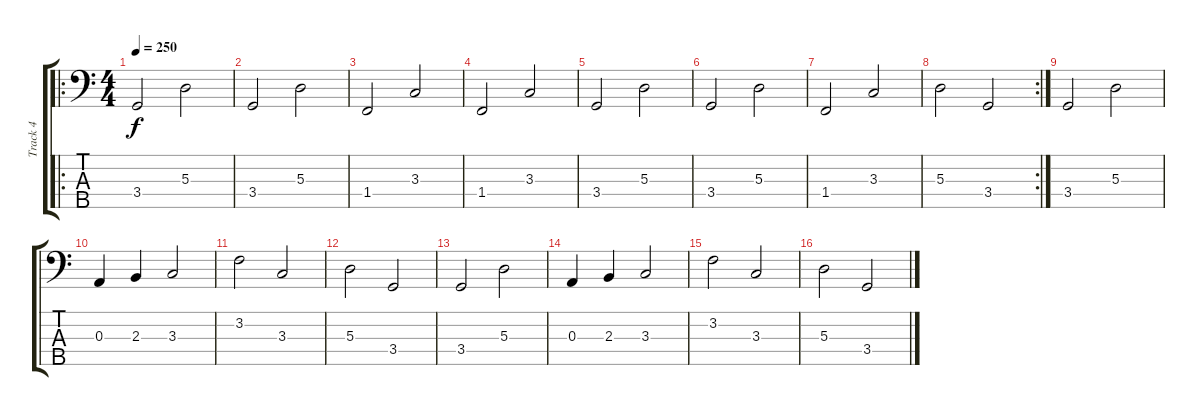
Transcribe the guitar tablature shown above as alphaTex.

\track ("Track 4" "Track 4") {instrument electricbassfinger}
\staff {score tabs}
\tuning (G2 D2 A1 E1 B0) {hide}
\ro
\ts (4 4)
\tempo 250
\clef f4
\ks c
3.4.2{dy f} 5.3.2 |
3.4.2 5.3.2 |
1.4.2 3.3.2 |
1.4.2 3.3.2 |
3.4.2 5.3.2 |
3.4.2 5.3.2 |
1.4.2 3.3.2 |
\rc 2
5.3.2 3.4.2 |
3.4.2 5.3.2 |
0.3.4 2.3.4 3.3.2 |
3.2.2 3.3.2 |
5.3.2 3.4.2 |
3.4.2 5.3.2 |
0.3.4 2.3.4 3.3.2 |
3.2.2 3.3.2 |
5.3.2 3.4.2
